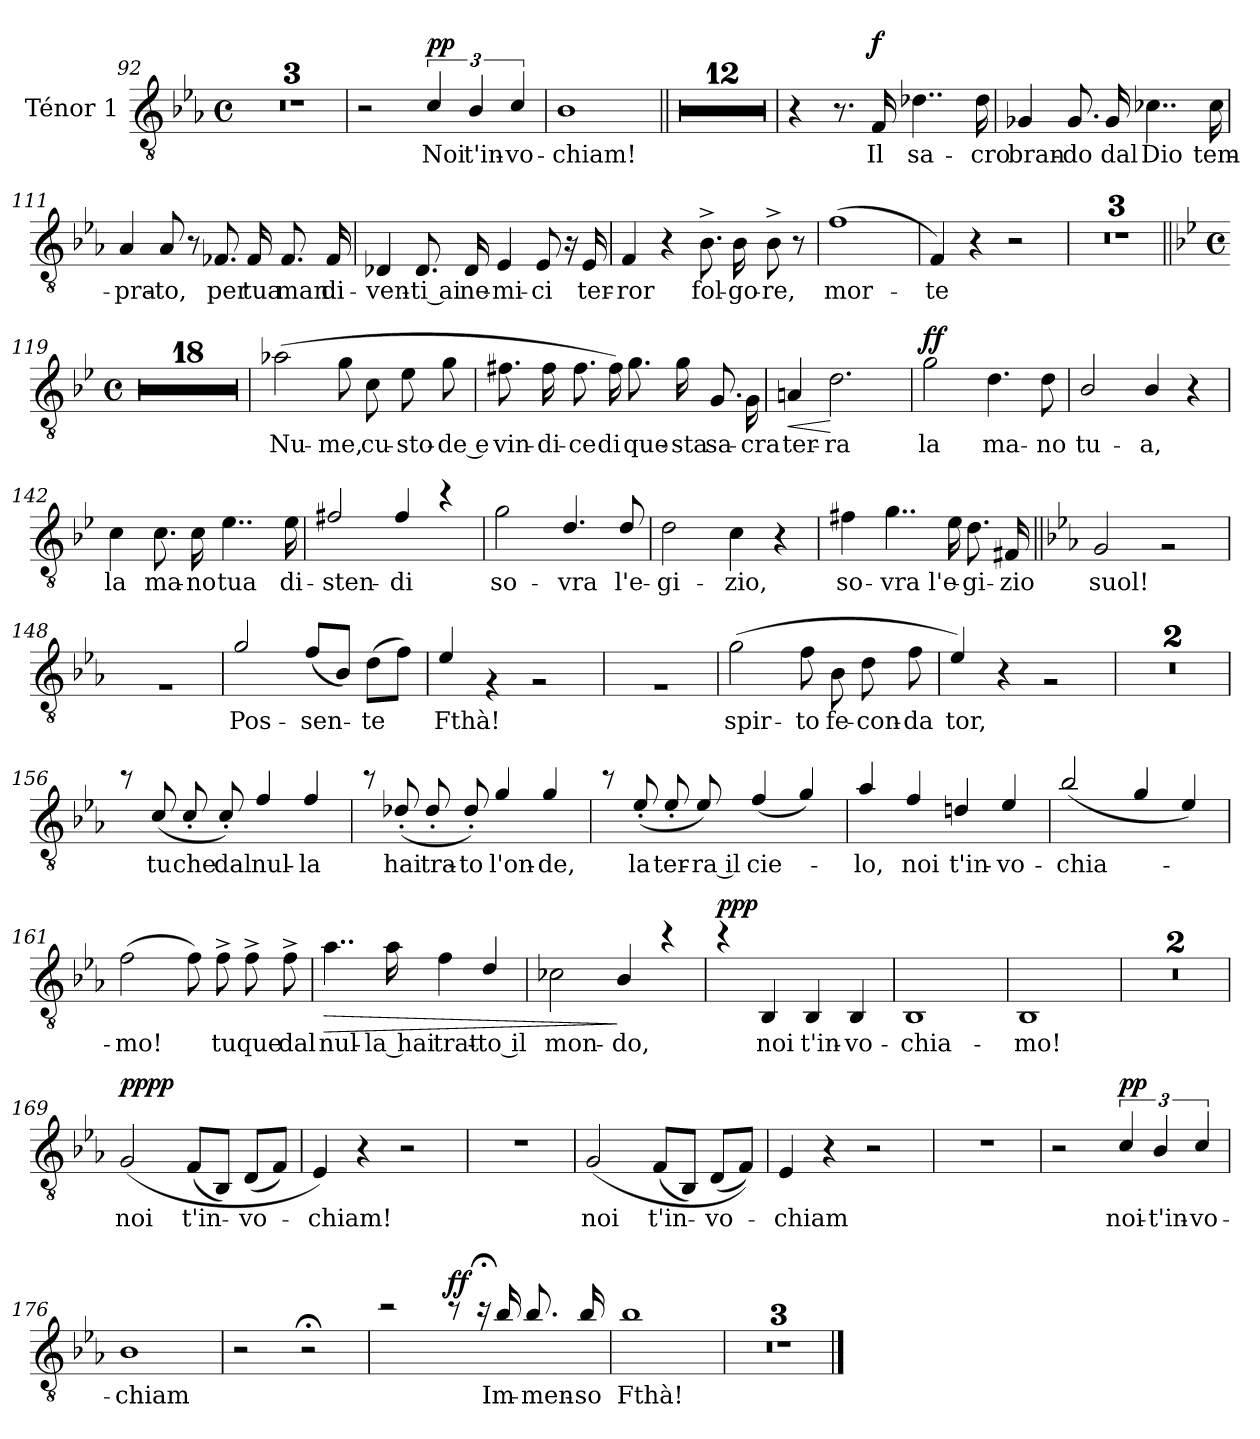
**kern	**text	**dynam
*part1	*part1	*part1
*staff1	*staff1	*staff1
*I"Ténor 1	*	*
*I'T1	*	*
*clefGv2	*	*
*k[b-e-a-]	*	*
*M4/4	*	*
*met(c)	*	*
=92	=92	=92
1r	.	.
!!LO:PB:g=z
=93	=93	=93
1r	.	.
=94	=94	=94
1r	.	.
=95	=95	=95
2r	.	.
!	!LO:LY:b:color=#0055FF	!LO:DY:a
6c/	Noi	pp
!	!LO:LY:b:color=#0055FF	!
6B-/	t'in-	.
!	!LO:LY:b:color=#0055FF	!
6c/	-vo-	.
=96	=96	=96
!	!LO:LY:b:color=#0055FF	!
1B-	-chiam!	.
!!LO:LB:g=z
=97||	=97||	=97||
1r	.	.
=98	=98	=98
1r	.	.
=99	=99	=99
1r	.	.
=100	=100	=100
1r	.	.
=101	=101	=101
1r	.	.
!!LO:LB:g=z
=102	=102	=102
1r	.	.
=103	=103	=103
1r	.	.
=104	=104	=104
1r	.	.
=105	=105	=105
1r	.	.
!!LO:PB:g=z
=106	=106	=106
1r	.	.
=107	=107	=107
1r	.	.
=108	=108	=108
1r	.	.
=109	=109	=109
4r	.	.
8.r	.	.
!	!LO:LY:b:color=#0055FF	!LO:DY:a
16F/	Il	f
!	!LO:LY:b:color=#0055FF	!
4..d-X\	sa-	.
!	!LO:LY:b:color=#0055FF	!
16d-\	-cro	.
!!LO:LB:g=z
=110	=110	=110
!	!LO:LY:b:color=#0055FF	!
4G-X/	bran-	.
!	!LO:LY:b:color=#0055FF	!
8.G-/	-do	.
!	!LO:LY:b:color=#0055FF	!
16G-/	dal	.
!	!LO:LY:b:color=#0055FF	!
4..c-X\	Dio	.
!	!LO:LY:b:color=#0055FF	!
16c-\	tem-	.
=111	=111	=111
!	!LO:LY:b:color=#0055FF	!
4A-/	-pra-	.
!	!LO:LY:b:color=#0055FF	!
8A-/	-to,	.
8r	.	.
!	!LO:LY:b:color=#0055FF	!
8.F-X/	per	.
!	!LO:LY:b:color=#0055FF	!
16F-/	tua	.
!	!LO:LY:b:color=#0055FF	!
8.F-/	man	.
!	!LO:LY:b:color=#0055FF	!
16F-/	di-	.
=112	=112	=112
!	!LO:LY:b:color=#0055FF	!
4D-X/	-ven-	.
!	!LO:LY:b:color=#0055FF	!
8.D-/	-ti ai	.
!	!LO:LY:b:color=#0055FF	!
16D-/	ne-	.
!	!LO:LY:b:color=#0055FF	!
4E-/	-mi-	.
!	!LO:LY:b:color=#0055FF	!
8E-/	-ci	.
16r	.	.
!	!LO:LY:b:color=#0055FF	!
16E-/	ter-	.
!!LO:LB:g=z
=113	=113	=113
!	!LO:LY:b:color=#0055FF	!
4F/	-ror	.
4r	.	.
!	!LO:LY:b:color=#0055FF	!
8.B-^\	fol-	.
!	!LO:LY:b:color=#0055FF	!
16B-\	-go-	.
!	!LO:LY:b:color=#0055FF	!
8B-^\	-re,	.
8r	.	.
=114	=114	=114
!	!LO:LY:b:color=#0055FF	!
(<1f	mor-	.
=115	=115	=115
!	!LO:LY:b:color=#0055FF	!
4F/)	-te	.
4r	.	.
2r	.	.
!!LO:PB:g=z
=116	=116	=116
1r	.	.
=117	=117	=117
1r	.	.
=118	=118	=118
1r	.	.
=119||	=119||	=119||
*k[b-e-]	*	*
*M4/4	*	*
*met(c)	*	*
1r	.	.
!!LO:LB:g=z
=120	=120	=120
1r	.	.
=121	=121	=121
1r	.	.
=122	=122	=122
1r	.	.
!!LO:LB:g=z
=123	=123	=123
1r	.	.
=124	=124	=124
1r	.	.
=125	=125	=125
1r	.	.
!!LO:LB:g=z
=126	=126	=126
1r	.	.
=127	=127	=127
1r	.	.
=128	=128	=128
1r	.	.
!!LO:PB:g=z
=129	=129	=129
1r	.	.
=130	=130	=130
1r	.	.
=131	=131	=131
1r	.	.
!!LO:LB:g=z
=132	=132	=132
1r	.	.
=133	=133	=133
1r	.	.
=134	=134	=134
1r	.	.
!!LO:LB:g=z
=135	=135	=135
1r	.	.
=136	=136	=136
1r	.	.
!!LO:PB:g=z
=137	=137	=137
!	!LO:LY:b:color=#0055FF	!
(>2a-X\	Nu-	.
!	!LO:LY:b:color=#0055FF	!
8g\	-me,	.
!	!LO:LY:b:color=#0055FF	!
8c\	cu-	.
!	!LO:LY:b:color=#0055FF	!
8e-\	-sto-	.
!	!LO:LY:b:color=#0055FF	!
8g\	-de e	.
=138	=138	=138
!	!LO:LY:b:color=#0055FF	!
8.f#X\	vin-	.
!	!LO:LY:b:color=#0055FF	!
16f#\	-di-	.
!	!LO:LY:b:color=#0055FF	!
8.f#\	-ce	.
!	!LO:LY:b:color=#0055FF	!
16f#\)	di	.
!	!LO:LY:b:color=#0055FF	!
8.g\	que-	.
!	!LO:LY:b:color=#0055FF	!
16g\	-sta	.
!	!LO:LY:b:color=#0055FF	!
8.G/	sa-	.
!	!LO:LY:b:color=#0055FF	!
16G\	-cra	.
!!LO:LB:g=z
=139	=139	=139
!	!LO:LY:b:color=#0055FF	!LO:HP:b
4An/	ter-	<
!	!LO:LY:b:color=#0055FF	!
2.d\	-ra	[
=140	=140	=140
!	!LO:LY:b:color=#0055FF	!LO:DY:a
2g\	la	ff
!	!LO:LY:b:color=#0055FF	!
4.d\	ma-	.
!	!LO:LY:b:color=#0055FF	!
8d\	-no	.
!!LO:PB:g=z
=141	=141	=141
!	!LO:LY:b:color=#0055FF	!
2B-/	tu-	.
!	!LO:LY:b:color=#0055FF	!
4B-/	-a,	.
4r	.	.
=142	=142	=142
!	!LO:LY:b:color=#0055FF	!
4c\	la	.
!	!LO:LY:b:color=#0055FF	!
8.c\	ma-	.
!	!LO:LY:b:color=#0055FF	!
16c\	-no	.
!	!LO:LY:b:color=#0055FF	!
4..e-\	tua	.
!	!LO:LY:b:color=#0055FF	!
16e-\	di-	.
!!LO:LB:g=z
=143	=143	=143
!	!LO:LY:b:color=#0055FF	!
2f#X/	-sten-	.
!	!LO:LY:b:color=#0055FF	!
4f#/	-di	.
4rcc	.	.
=144	=144	=144
!	!LO:LY:b:color=#0055FF	!
2g\	so-	.
!	!LO:LY:b:color=#0055FF	!
4.d/	-vra	.
!	!LO:LY:b:color=#0055FF	!
8d/	l'e-	.
!!LO:PB:g=z
=145	=145	=145
!	!LO:LY:b:color=#0055FF	!
2d\	-gi-	.
!	!LO:LY:b:color=#0055FF	!
4c\	-zio,	.
4r	.	.
=146	=146	=146
!	!LO:LY:b:color=#0055FF	!
4f#X\	so-	.
!	!LO:LY:b:color=#0055FF	!
4..g\	-vra	.
!	!LO:LY:b:color=#0055FF	!
16e-\	l'e-	.
!	!LO:LY:b:color=#0055FF	!
8.d\	-gi-	.
!	!LO:LY:b:color=#0055FF	!
16F#X/	-zio	.
!!LO:LB:g=z
=147||	=147||	=147||
*k[b-e-a-]	*	*
!	!LO:LY:b:color=#0055FF	!
2G/	suol!	.
2rG	.	.
=148	=148	=148
1rG	.	.
=149	=149	=149
!	!LO:LY:b:color=#0055FF	!
2g/	Pos-	.
!	!LO:LY:b:color=#0055FF	!
(>8f/L	-sen-	.
8B-/J)	.	.
!	!LO:LY:b:color=#0055FF	!
(>8d\L	-te	.
8f\J)	.	.
!!LO:PB:g=z
=150	=150	=150
!	!LO:LY:b:color=#0055FF	!
4e-/	Fthà!	.
4rG	.	.
2rG	.	.
=151	=151	=151
1rG	.	.
=152	=152	=152
!	!LO:LY:b:color=#0055FF	!
(>2g\	spir-	.
!	!LO:LY:b:color=#0055FF	!
8f\	-to	.
!	!LO:LY:b:color=#0055FF	!
8B-\	fe-	.
!	!LO:LY:b:color=#0055FF	!
8d\	-con-	.
!	!LO:LY:b:color=#0055FF	!
8f\	-da	.
!!LO:LB:g=z
=153	=153	=153
!	!LO:LY:b:color=#0055FF	!
4e-/)	tor,	.
4r	.	.
2rG	.	.
=154	=154	=154
*^	*	*
1rG	1rd	.	.
=155	=155	=155	=155
1rG	1rd	.	.
*v	*v	*	*
!!LO:PB:g=z
=156	=156	=156
8rcc	.	.
!	!LO:LY:b:color=#0055FF	!
(<8c/	tu	.
!	!LO:LY:b:color=#0055FF	!
8c'/	che	.
!	!LO:LY:b:color=#0055FF	!
8c'/)	dal	.
!	!LO:LY:b:color=#0055FF	!
4f/	nul-	.
!	!LO:LY:b:color=#0055FF	!
4f/	-la	.
=157	=157	=157
8rcc	.	.
!	!LO:LY:b:color=#0055FF	!
(<8d-X'/	hai	.
!	!LO:LY:b:color=#0055FF	!
8d-'/	tra-	.
!	!LO:LY:b:color=#0055FF	!
8d-'/)	-to	.
!	!LO:LY:b:color=#0055FF	!
4g/	l'on-	.
!	!LO:LY:b:color=#0055FF	!
4g/	-de,	.
!!LO:LB:g=z
=158	=158	=158
8rcc	.	.
!	!LO:LY:b:color=#0055FF	!
(<8e-'/	la	.
!	!LO:LY:b:color=#0055FF	!
8e-'/	ter-	.
!	!LO:LY:b:color=#0055FF	!
8e-/)	-ra il	.
!	!LO:LY:b:color=#0055FF	!
(>4f/	cie-	.
4g/)	.	.
=159	=159	=159
!	!LO:LY:b:color=#0055FF	!
4a-/	-lo,	.
!	!LO:LY:b:color=#0055FF	!
4f/	noi	.
!	!LO:LY:b:color=#0055FF	!
4dn/	t'in-	.
!	!LO:LY:b:color=#0055FF	!
4e-/	-vo-	.
=160	=160	=160
!	!LO:LY:b:color=#0055FF	!
(<2b-/	-chia-	.
4g/	.	.
4e-/)	.	.
!!LO:PB:g=z
=161	=161	=161
!	!LO:LY:b:color=#0055FF	!
(>2f\	-mo!	.
8f\)	.	.
!	!LO:LY:b:color=#0055FF	!
8f^\	tu	.
!	!LO:LY:b:color=#0055FF	!
8f^\	que	.
!	!LO:LY:b:color=#0055FF	!
8f^\	dal	.
=162	=162	=162
!	!LO:LY:b:color=#0055FF	!LO:HP:b
4..a-\	nul-	>
!	!LO:LY:b:color=#0055FF	!
16a-\	-la hai	.
!	!LO:LY:b:color=#0055FF	!
4f\	trat-	.
!	!LO:LY:b:color=#0055FF	!
4d/	to il	.
=163	=163	=163
!	!LO:LY:b:color=#0055FF	!
2c-X\	mon-	.
!	!LO:LY:b:color=#0055FF	!
4B-/	-do,	]
4rcc	.	.
=164	=164	=164
!	!	!LO:DY:a
4rcc	.	ppp
!	!LO:LY:b:color=#0055FF	!
4BB-/	noi	.
!	!LO:LY:b:color=#0055FF	!
4BB-/	t'in-	.
!	!LO:LY:b:color=#0055FF	!
4BB-/	-vo-	.
!!LO:LB:g=z
=165	=165	=165
!	!LO:LY:b:color=#0055FF	!
1BB-	-chia-	.
=166	=166	=166
!	!LO:LY:b:color=#0055FF	!
1BB-	-mo!	.
=167	=167	=167
1r	.	.
=168	=168	=168
1r	.	.
!!LO:PB:g=z
=169	=169	=169
!	!LO:LY:b:color=#0055FF	!LO:DY:a
(>2G/	noi	pppp
!	!LO:LY:b:color=#0055FF	!
(<8F/L	t'in-	.
8BB-/J)	.	.
!	!LO:LY:b:color=#0055FF	!
(<8D/L	-vo-	.
8F/J)	.	.
=170	=170	=170
!	!LO:LY:b:color=#0055FF	!
4E-/)	-chiam!	.
4r	.	.
2r	.	.
=171	=171	=171
1r	.	.
=172	=172	=172
!	!LO:LY:b:color=#0055FF	!
(>2G/	noi	.
!	!LO:LY:b:color=#0055FF	!
(<8F/L	t'in-	.
8BB-/J)	.	.
!	!LO:LY:b:color=#0055FF	!
(<8D/L	-vo-	.
8F/J))	.	.
!!LO:LB:g=z
=173	=173	=173
!	!LO:LY:b:color=#0055FF	!
4E-/	-chiam	.
4r	.	.
2r	.	.
=174	=174	=174
1r	.	.
=175	=175	=175
2r	.	.
!	!LO:LY:b:color=#0055FF	!LO:DY:a
6c/	noi-	pp
!	!LO:LY:b:color=#0055FF	!
6B-/	-t'in-	.
!	!LO:LY:b:color=#0055FF	!
6c/	-vo-	.
!!LO:PB:g=z
=176	=176	=176
!	!LO:LY:b:color=#0055FF	!
1B-	-chiam	.
=177	=177	=177
2r	.	.
2r;<	.	.
=178	=178	=178
2rcc	.	.
!	!	!LO:DY:a
8rcc	.	ff
16r;<cc	.	.
!	!LO:LY:b:color=#0055FF	!
16b-/	Im-	.
!	!LO:LY:b:color=#0055FF	!
8.b-/	-men-	.
!	!LO:LY:b:color=#0055FF	!
16b-/	-so	.
!!LO:LB:g=z
=179	=179	=179
!	!LO:LY:b:color=#0055FF	!
1b-	Fthà!	.
=180	=180	=180
1r	.	.
=181	=181	=181
1r	.	.
=182	=182	=182
1r;<	.	.
==	==	==
*-	*-	*-
